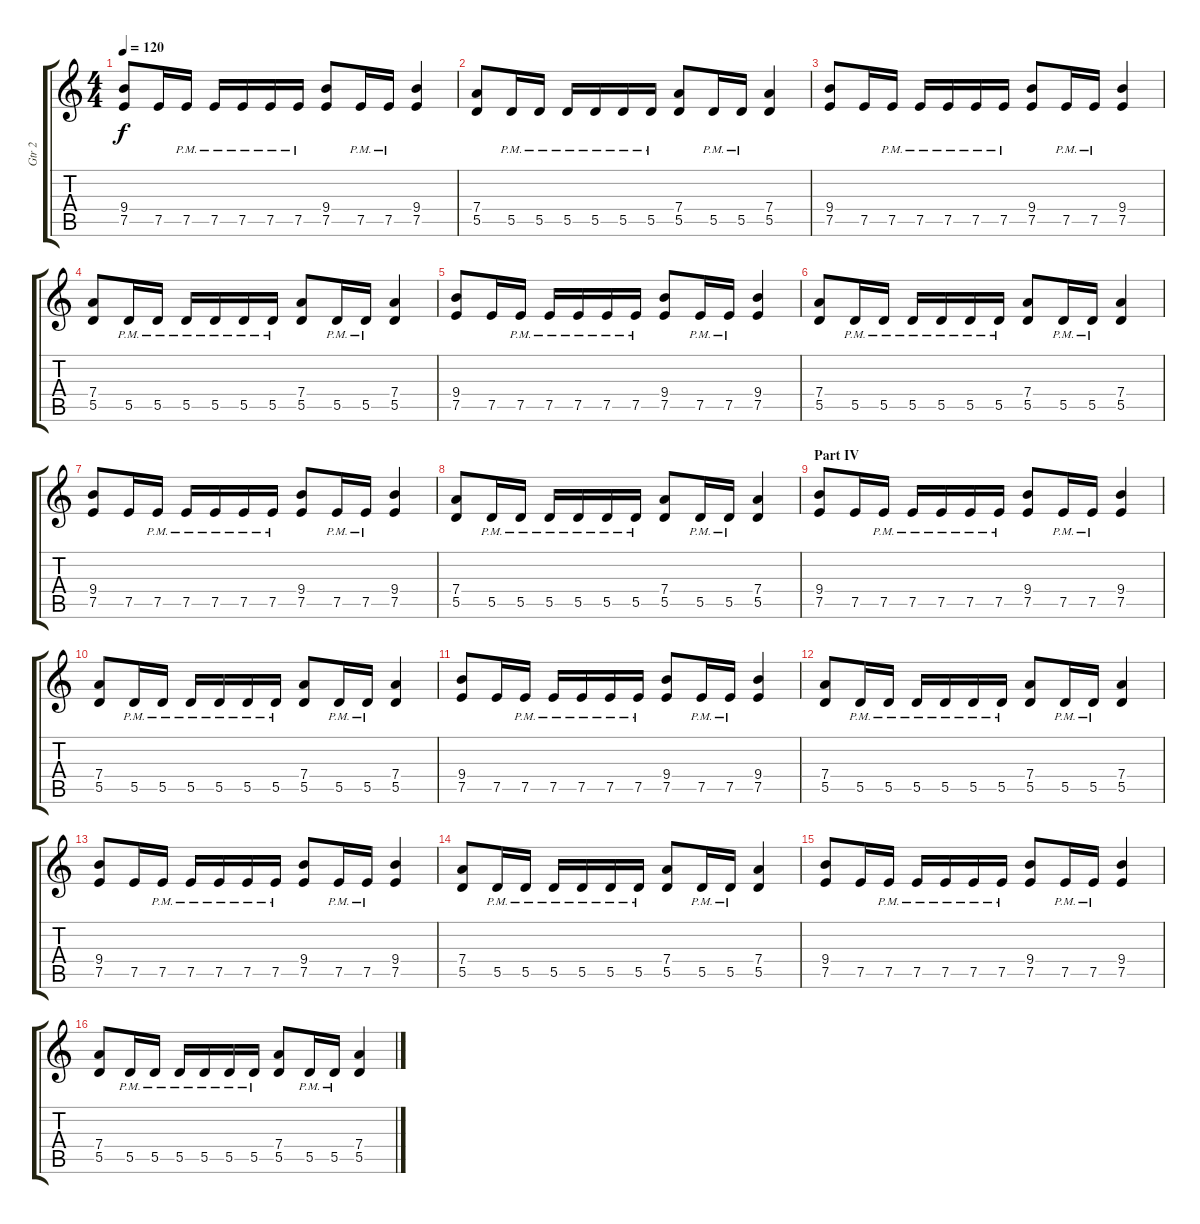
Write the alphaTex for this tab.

\track ("Gtr 2" "Gtr 2") {instrument distortionguitar}
\staff {score tabs}
\tuning (E4 B3 G3 D3 A2 E2) {hide}
\ts (4 4)
\tempo 120
\clef g2
\ks c
(9.4 7.5).8{dy f} 7.5.16 7.5{pm}.16 7.5{pm}.16 7.5{pm}.16 7.5{pm}.16 7.5{pm}.16 (9.4 7.5).8 7.5{pm}.16 7.5{pm}.16 (9.4 7.5).4 |
(7.4 5.5).8 5.5{pm}.16 5.5{pm}.16 5.5{pm}.16 5.5{pm}.16 5.5{pm}.16 5.5{pm}.16 (7.4 5.5).8 5.5{pm}.16 5.5{pm}.16 (7.4 5.5).4 |
(9.4 7.5).8 7.5.16 7.5{pm}.16 7.5{pm}.16 7.5{pm}.16 7.5{pm}.16 7.5{pm}.16 (9.4 7.5).8 7.5{pm}.16 7.5{pm}.16 (9.4 7.5).4 |
(7.4 5.5).8 5.5{pm}.16 5.5{pm}.16 5.5{pm}.16 5.5{pm}.16 5.5{pm}.16 5.5{pm}.16 (7.4 5.5).8{volume 12 balance 11} 5.5{pm}.16{balance 9} 5.5{pm}.16{balance 7} (7.4 5.5).4{balance 5} |
(9.4 7.5).8{balance 3} 7.5.16 7.5{pm}.16 7.5{pm}.16 7.5{pm}.16 7.5{pm}.16 7.5{pm}.16 (9.4 7.5).8 7.5{pm}.16 7.5{pm}.16 (9.4 7.5).4 |
(7.4 5.5).8 5.5{pm}.16 5.5{pm}.16 5.5{pm}.16 5.5{pm}.16 5.5{pm}.16 5.5{pm}.16 (7.4 5.5).8 5.5{pm}.16 5.5{pm}.16 (7.4 5.5).4 |
(9.4 7.5).8 7.5.16 7.5{pm}.16 7.5{pm}.16 7.5{pm}.16 7.5{pm}.16 7.5{pm}.16 (9.4 7.5).8 7.5{pm}.16 7.5{pm}.16 (9.4 7.5).4 |
(7.4 5.5).8 5.5{pm}.16 5.5{pm}.16 5.5{pm}.16 5.5{pm}.16 5.5{pm}.16 5.5{pm}.16 (7.4 5.5).8 5.5{pm}.16 5.5{pm}.16 (7.4 5.5).4 |
\section ("" "Part IV")
(9.4 7.5).8{volume 14 balance 13} 7.5.16 7.5{pm}.16 7.5{pm}.16 7.5{pm}.16 7.5{pm}.16 7.5{pm}.16 (9.4 7.5).8 7.5{pm}.16 7.5{pm}.16 (9.4 7.5).4 |
(7.4 5.5).8 5.5{pm}.16 5.5{pm}.16 5.5{pm}.16 5.5{pm}.16 5.5{pm}.16 5.5{pm}.16 (7.4 5.5).8 5.5{pm}.16 5.5{pm}.16 (7.4 5.5).4 |
(9.4 7.5).8 7.5.16 7.5{pm}.16 7.5{pm}.16 7.5{pm}.16 7.5{pm}.16 7.5{pm}.16 (9.4 7.5).8 7.5{pm}.16 7.5{pm}.16 (9.4 7.5).4 |
(7.4 5.5).8 5.5{pm}.16 5.5{pm}.16 5.5{pm}.16 5.5{pm}.16 5.5{pm}.16 5.5{pm}.16 (7.4 5.5).8 5.5{pm}.16 5.5{pm}.16 (7.4 5.5).4 |
(9.4 7.5).8 7.5.16 7.5{pm}.16 7.5{pm}.16 7.5{pm}.16 7.5{pm}.16 7.5{pm}.16 (9.4 7.5).8 7.5{pm}.16 7.5{pm}.16 (9.4 7.5).4 |
(7.4 5.5).8 5.5{pm}.16 5.5{pm}.16 5.5{pm}.16 5.5{pm}.16 5.5{pm}.16 5.5{pm}.16 (7.4 5.5).8 5.5{pm}.16 5.5{pm}.16 (7.4 5.5).4 |
(9.4 7.5).8 7.5.16 7.5{pm}.16 7.5{pm}.16 7.5{pm}.16 7.5{pm}.16 7.5{pm}.16 (9.4 7.5).8 7.5{pm}.16 7.5{pm}.16 (9.4 7.5).4 |
(7.4 5.5).8 5.5{pm}.16 5.5{pm}.16 5.5{pm}.16 5.5{pm}.16 5.5{pm}.16 5.5{pm}.16 (7.4 5.5).8 5.5{pm}.16 5.5{pm}.16 (7.4 5.5).4
